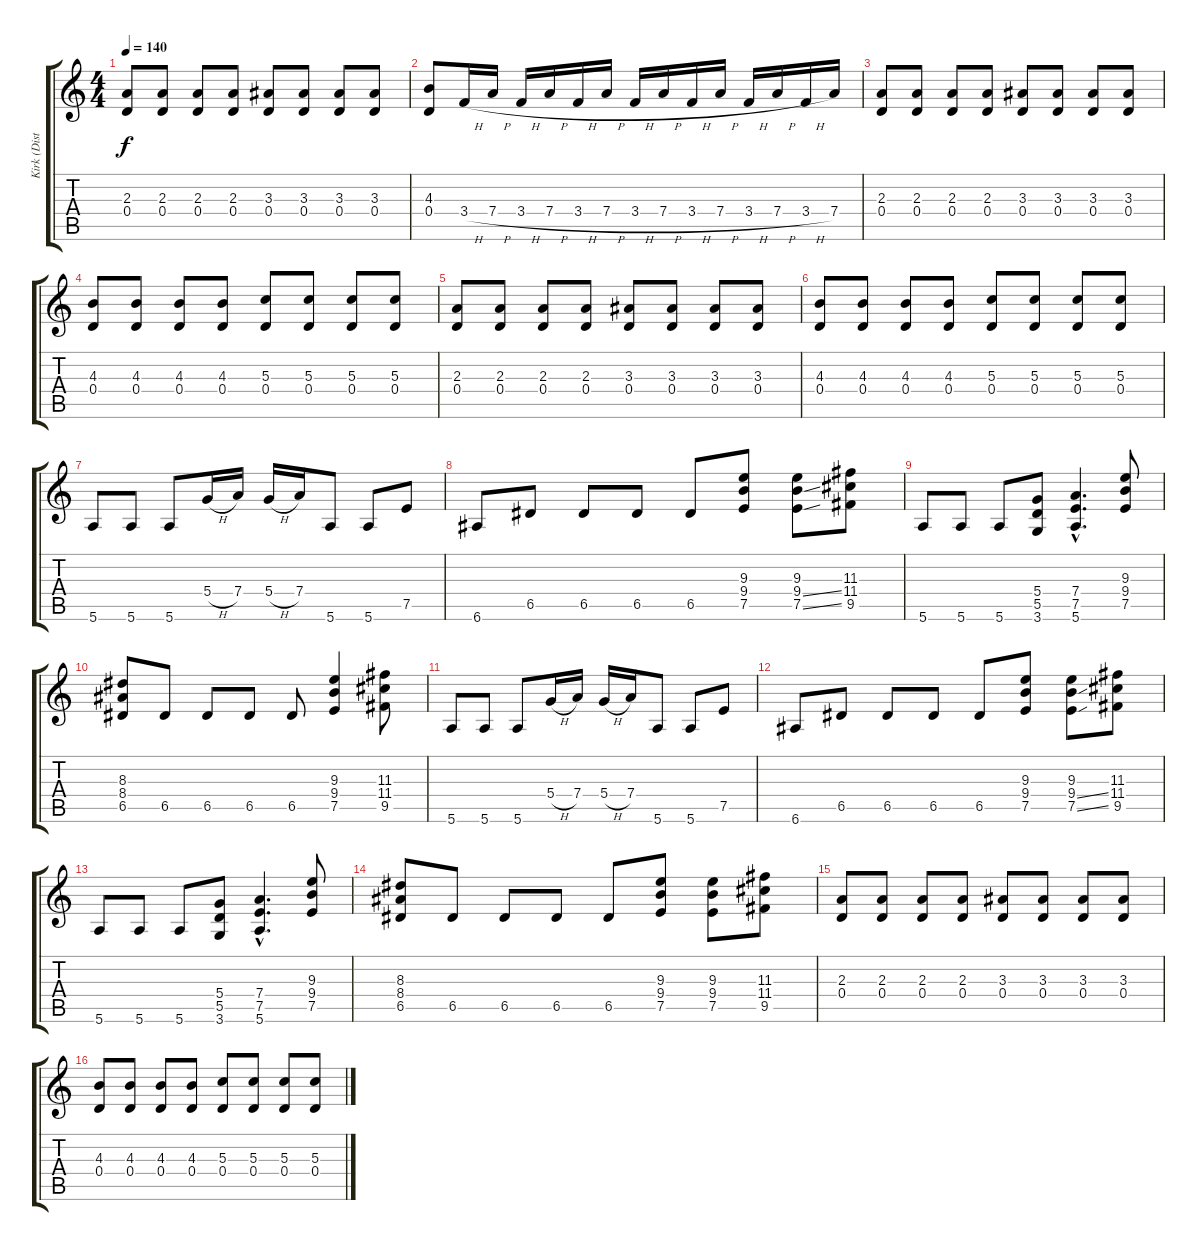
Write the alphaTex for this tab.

\track ("Kirk (Disto Gtr)" "Kirk (Dist") {instrument distortionguitar}
\staff {score tabs}
\tuning (E4 B3 G3 D3 A2 E2) {hide}
\ts (4 4)
\tempo 140
\clef g2
\ks c
(2.3 0.4).8{dy f} (2.3 0.4).8 (2.3 0.4).8 (2.3 0.4).8 (3.3 0.4).8 (3.3 0.4).8 (3.3 0.4).8 (3.3 0.4).8 |
(4.3 0.4).8 3.4{h}.16 7.4{h}.16 3.4{h}.16 7.4{h}.16 3.4{h}.16 7.4{h}.16 3.4{h}.16 7.4{h}.16 3.4{h}.16 7.4{h}.16 3.4{h}.16 7.4{h}.16 3.4{h}.16 7.4.16 |
(2.3 0.4).8 (2.3 0.4).8 (2.3 0.4).8 (2.3 0.4).8 (3.3 0.4).8 (3.3 0.4).8 (3.3 0.4).8 (3.3 0.4).8 |
(4.3 0.4).8 (4.3 0.4).8 (4.3 0.4).8 (4.3 0.4).8 (5.3 0.4).8 (5.3 0.4).8 (5.3 0.4).8 (5.3 0.4).8 |
(2.3 0.4).8 (2.3 0.4).8 (2.3 0.4).8 (2.3 0.4).8 (3.3 0.4).8 (3.3 0.4).8 (3.3 0.4).8 (3.3 0.4).8 |
(4.3 0.4).8 (4.3 0.4).8 (4.3 0.4).8 (4.3 0.4).8 (5.3 0.4).8 (5.3 0.4).8 (5.3 0.4).8 (5.3 0.4).8 |
5.6.8 5.6.8 5.6.8 5.4{h}.16 7.4.16 5.4{h}.16 7.4.16 5.6.8 5.6.8 7.5.8 |
6.6.8 6.5.8 6.5.8 6.5.8 6.5.8 (9.3 9.4 7.5).8 (9.3 9.4{ss} 7.5{ss}).8 (11.3 11.4 9.5).8 |
5.6.8 5.6.8 5.6.8 (5.4 5.5 3.6).8 (7.4{hac} 7.5{hac} 5.6{hac}).4{d} (9.3 9.4 7.5).8 |
(8.3 8.4 6.5).8 6.5.8 6.5.8 6.5.8 6.5.8 (9.3 9.4 7.5).4 (11.3 11.4 9.5).8 |
5.6.8 5.6.8 5.6.8 5.4{h}.16 7.4.16 5.4{h}.16 7.4.16 5.6.8 5.6.8 7.5.8 |
6.6.8 6.5.8 6.5.8 6.5.8 6.5.8 (9.3 9.4 7.5).8 (9.3 9.4{ss} 7.5{ss}).8 (11.3 11.4 9.5).8 |
5.6.8 5.6.8 5.6.8 (5.4 5.5 3.6).8 (7.4{hac} 7.5{hac} 5.6{hac}).4{d} (9.3 9.4 7.5).8 |
(8.3 8.4 6.5).8 6.5.8 6.5.8 6.5.8 6.5.8 (9.3 9.4 7.5).8 (9.3 9.4 7.5).8 (11.3 11.4 9.5).8 |
(2.3 0.4).8 (2.3 0.4).8 (2.3 0.4).8 (2.3 0.4).8 (3.3 0.4).8 (3.3 0.4).8 (3.3 0.4).8 (3.3 0.4).8 |
(4.3 0.4).8 (4.3 0.4).8 (4.3 0.4).8 (4.3 0.4).8 (5.3 0.4).8 (5.3 0.4).8 (5.3 0.4).8 (5.3 0.4).8
